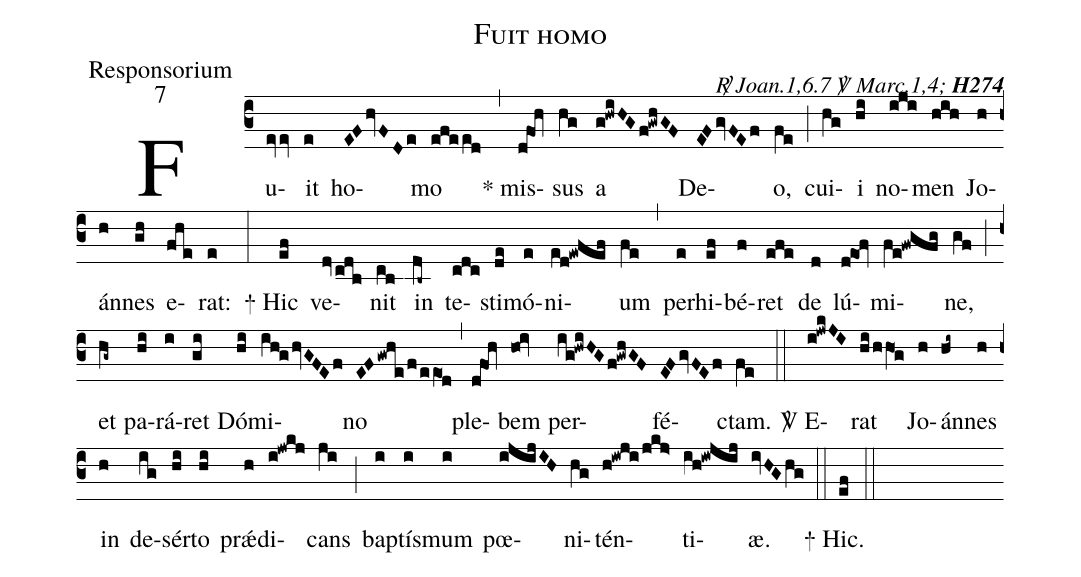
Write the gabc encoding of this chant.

name:Fuit homo;
office-part:Responsorium;
mode:7;
commentary:{\itshape\mdseries \Rbar\  Joan.1,6.7 \Vbar\ Marc.1,4;\/} {\bfseries H274};
%%
(c3) Fu(evv)it(e) ho(EFhvFDe)mo(efeed) (,)
<sp>*</sp> mis(dfO1h)sus(hg) a(g!hwiHGf!gwhGF) De(EFgvFEf)o,(fe) (;)
cui(hg)i(hi) no(iji)men(hih) Jo(h)án(h)nes(gh) e(fhe)rat:(e) (:)
<sp>+</sp> Hic(ef) ve(dvcdb)nit(cb) in(db~) te(cdc)sti(de)mó(e)ni(ed!ewfef)um(fe) (,)
per(e)hi(ef)bé(f)ret(efe) de(d) lú(d!eo1!fv)mi(fe!fwgfg)ne,(gf) (;)
et(hg~) pa(hi)rá(i)ret(gi) Dó(hi)mi(ih!ghvGFEf)no(EFgwhe/f/eeO1d) (,)
ple(dfO1h)bem(ho0!iv) per(ig!hwiHGf!gwhGF)fé(EFgvFEf)ctam.(fe) (::)
<sp>V/</sp> E(i!jwkJI)rat(hi/hhO1g) Jo(h)án(hi~)nes(h) in(h) de(ig)sér(hi)to(hi) prǽ(h)di(i!jwkj)cans(ji) (;)
bap(i)tís(i)mum(i) pœ(ijijIH)ni(hg)tén(h!iwji/jkj>)ti(ih!iwjij)æ.(ivHGhg) (::)
<sp>+</sp> Hic.(ef) (::)
